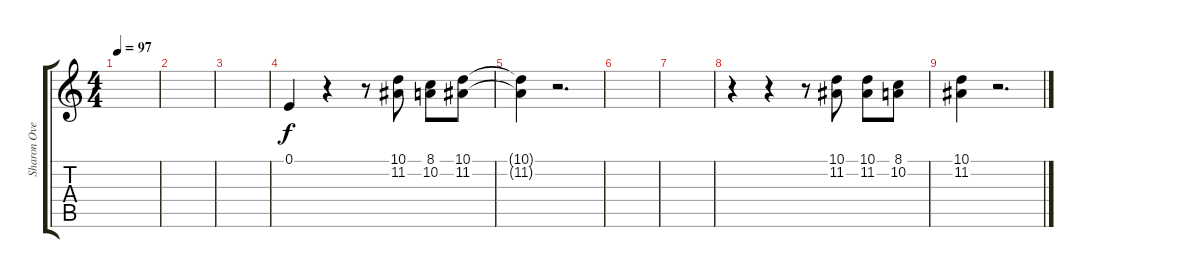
\track ("Sharon Overdub" "Sharon Ove") {instrument lead2sawtooth}
\staff {score tabs}
\tuning (E4 B3 G3 D3 A2 E2) {hide}
\ts (4 4)
\tempo 97
\clef g2
\ks c
|
|
|
0.1.4 r.4 r.8 (10.1 11.2).8 (8.1 10.2).8 (10.1 11.2).8 |
(10.1{t} 11.2{t}).4 r.2{d} |
|
|
r.4 r.4 r.8 (10.1 11.2).8 (10.1 11.2).8 (8.1 10.2).8 |
(10.1 11.2).4 r.2{d}
